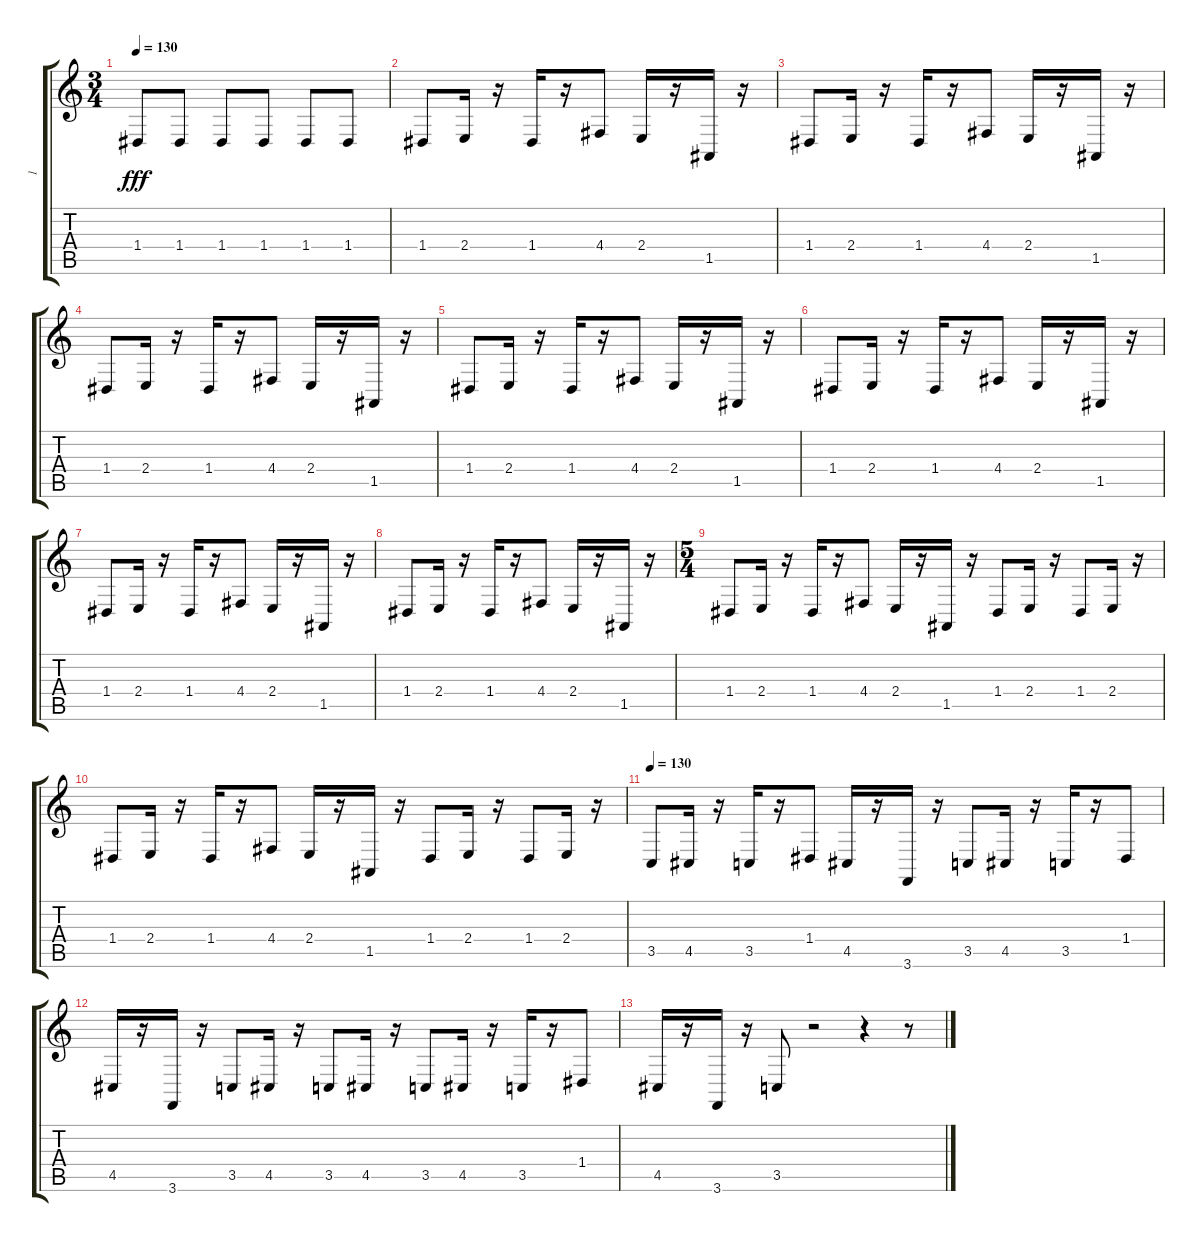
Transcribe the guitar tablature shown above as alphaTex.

\track ("1" "1") {instrument acousticgrandpiano}
\staff {score tabs}
\tuning (E4 B3 G3 D3 A2 D2) {hide}
\ts (3 4)
\tempo 130
\clef g2
\ks c
1.4.8{dy fff} 1.4.8 1.4.8 1.4.8 1.4.8 1.4.8 |
1.4.8 2.4.16 r.16 1.4.16 r.16 4.4.8 2.4.16 r.16 1.5.16 r.16 |
1.4.8 2.4.16 r.16 1.4.16 r.16 4.4.8 2.4.16 r.16 1.5.16 r.16 |
1.4.8 2.4.16 r.16 1.4.16 r.16 4.4.8 2.4.16 r.16 1.5.16 r.16 |
1.4.8 2.4.16 r.16 1.4.16 r.16 4.4.8 2.4.16 r.16 1.5.16 r.16 |
1.4.8 2.4.16 r.16 1.4.16 r.16 4.4.8 2.4.16 r.16 1.5.16 r.16 |
1.4.8 2.4.16 r.16 1.4.16 r.16 4.4.8 2.4.16 r.16 1.5.16 r.16 |
1.4.8 2.4.16 r.16 1.4.16 r.16 4.4.8 2.4.16 r.16 1.5.16 r.16 |
\ts (5 4)
1.4.8 2.4.16 r.16 1.4.16 r.16 4.4.8 2.4.16 r.16 1.5.16 r.16 1.4.8 2.4.16 r.16 1.4.8 2.4.16 r.16 |
1.4.8 2.4.16 r.16 1.4.16 r.16 4.4.8 2.4.16 r.16 1.5.16 r.16 1.4.8 2.4.16 r.16 1.4.8 2.4.16 r.16 |
\tempo 130
3.5.8 4.5.16 r.16 3.5.16 r.16 1.4.8 4.5.16 r.16 3.6.16 r.16 3.5.8 4.5.16 r.16 3.5.16 r.16 1.4.8 |
4.5.16 r.16 3.6.16 r.16 3.5.8 4.5.16 r.16 3.5.8 4.5.16 r.16 3.5.8 4.5.16 r.16 3.5.16 r.16 1.4.8 |
4.5.16 r.16 3.6.16 r.16 3.5.8 r.2 r.4 r.8
